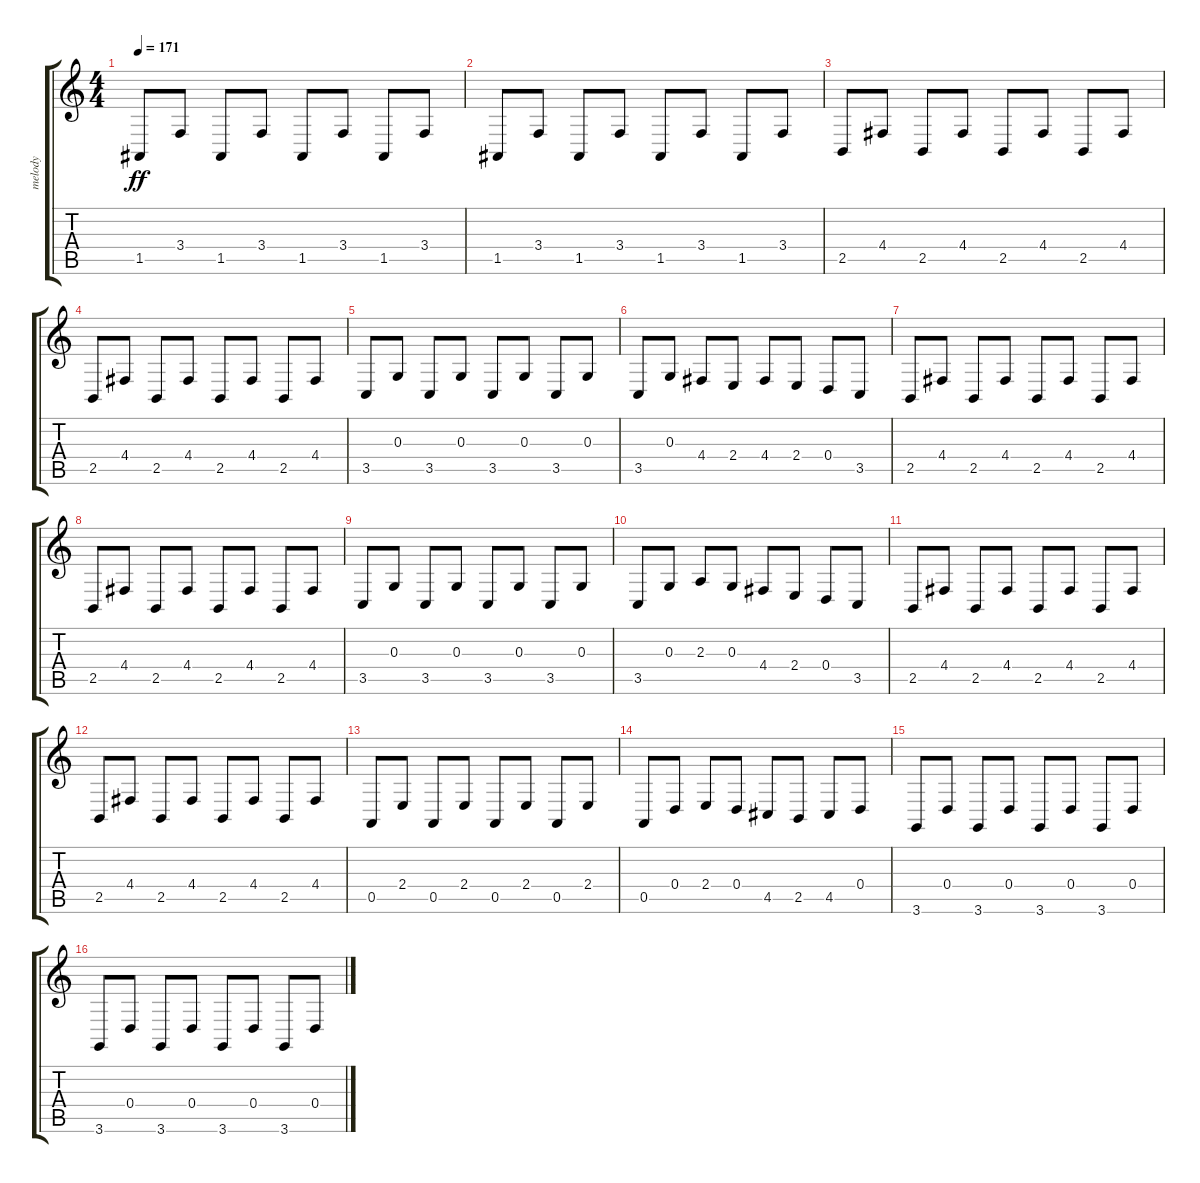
\track ("melody" "melody") {instrument lead1square}
\staff {score tabs}
\tuning (E4 B3 G3 D3 A2 E2) {hide}
\ts (4 4)
\tempo 171
\clef g2
\ks c
1.5.8{dy ff} 3.4.8 1.5.8 3.4.8 1.5.8 3.4.8 1.5.8 3.4.8 |
1.5.8 3.4.8 1.5.8 3.4.8 1.5.8 3.4.8 1.5.8 3.4.8 |
2.5.8 4.4.8 2.5.8 4.4.8 2.5.8 4.4.8 2.5.8 4.4.8 |
2.5.8 4.4.8 2.5.8 4.4.8 2.5.8 4.4.8 2.5.8 4.4.8 |
3.5.8 0.3.8 3.5.8 0.3.8 3.5.8 0.3.8 3.5.8 0.3.8 |
3.5.8 0.3.8 4.4.8 2.4.8 4.4.8 2.4.8 0.4.8 3.5.8 |
2.5.8 4.4.8 2.5.8 4.4.8 2.5.8 4.4.8 2.5.8 4.4.8 |
2.5.8 4.4.8 2.5.8 4.4.8 2.5.8 4.4.8 2.5.8 4.4.8 |
3.5.8 0.3.8 3.5.8 0.3.8 3.5.8 0.3.8 3.5.8 0.3.8 |
3.5.8 0.3.8 2.3.8 0.3.8 4.4.8 2.4.8 0.4.8 3.5.8 |
2.5.8 4.4.8 2.5.8 4.4.8 2.5.8 4.4.8 2.5.8 4.4.8 |
2.5.8 4.4.8 2.5.8 4.4.8 2.5.8 4.4.8 2.5.8 4.4.8 |
0.5.8 2.4.8 0.5.8 2.4.8 0.5.8 2.4.8 0.5.8 2.4.8 |
0.5.8 0.4.8 2.4.8 0.4.8 4.5.8 2.5.8 4.5.8 0.4.8 |
3.6.8 0.4.8 3.6.8 0.4.8 3.6.8 0.4.8 3.6.8 0.4.8 |
3.6.8 0.4.8 3.6.8 0.4.8 3.6.8 0.4.8 3.6.8 0.4.8
